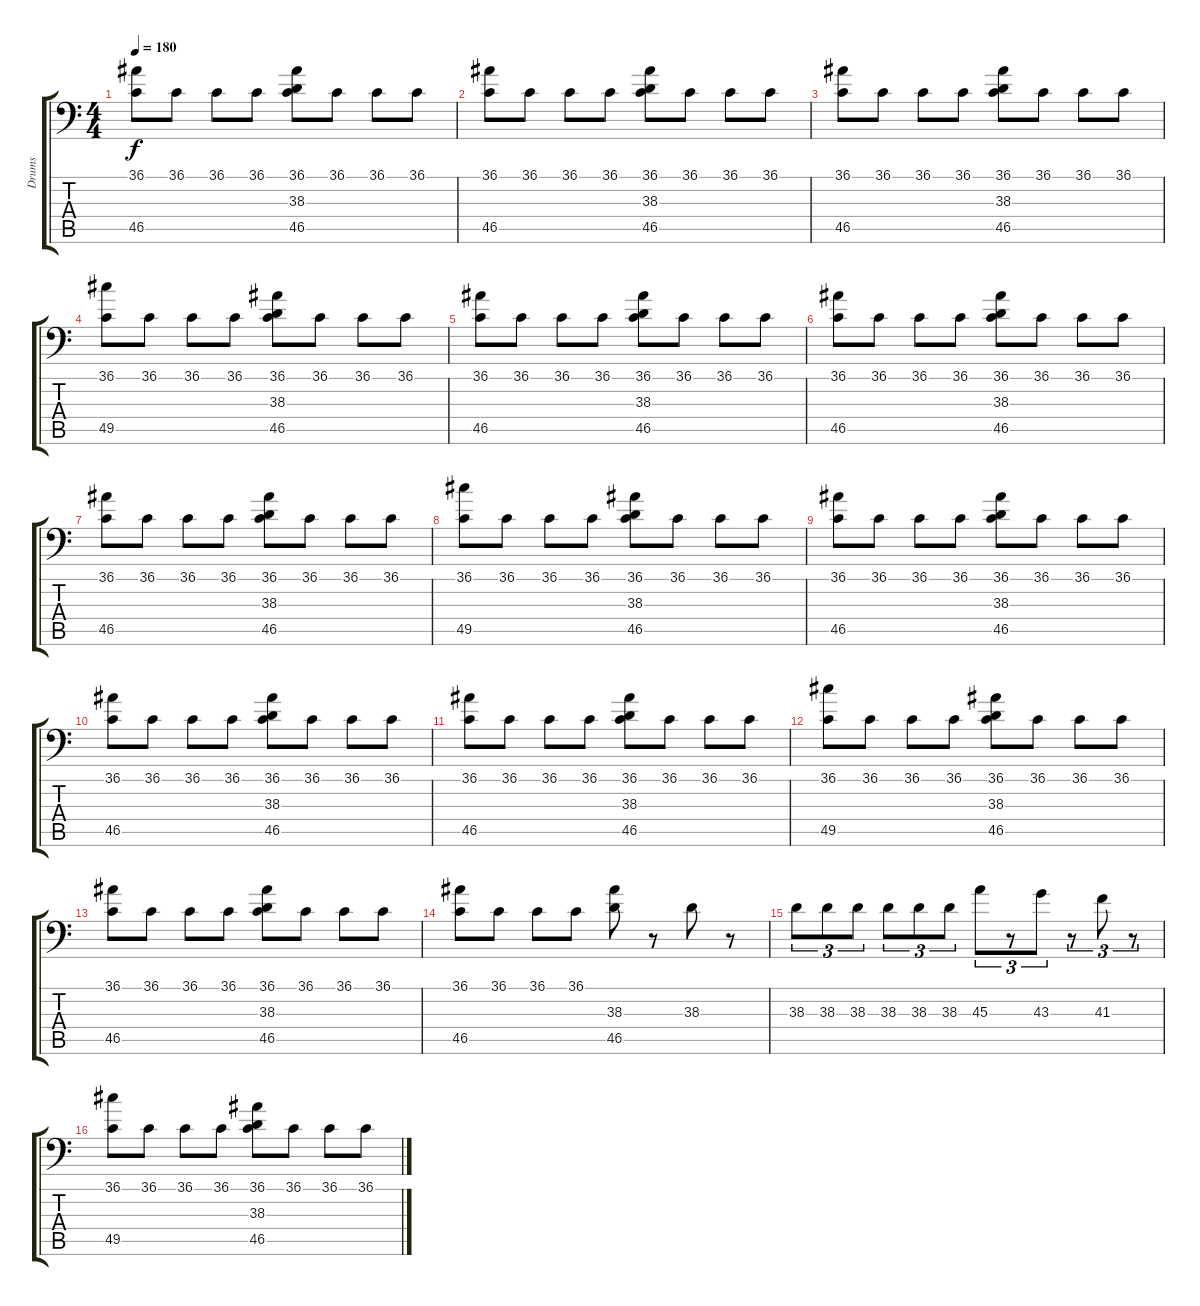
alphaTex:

\track ("Drums" "Drums") {instrument acousticgrandpiano}
\staff {score tabs}
\tuning (C-1 C-1 C-1 C-1 C-1 C-1) {hide}
\ts (4 4)
\tempo 180
\clef f4
\ks c
(36.1 46.5).8{dy f} 36.1.8 36.1.8 36.1.8 (36.1 38.3 46.5).8 36.1.8 36.1.8 36.1.8 |
(36.1 46.5).8 36.1.8 36.1.8 36.1.8 (36.1 38.3 46.5).8 36.1.8 36.1.8 36.1.8 |
(36.1 46.5).8 36.1.8 36.1.8 36.1.8 (36.1 38.3 46.5).8 36.1.8 36.1.8 36.1.8 |
(36.1 49.5).8 36.1.8 36.1.8 36.1.8 (36.1 38.3 46.5).8 36.1.8 36.1.8 36.1.8 |
(36.1 46.5).8 36.1.8 36.1.8 36.1.8 (36.1 38.3 46.5).8 36.1.8 36.1.8 36.1.8 |
(36.1 46.5).8 36.1.8 36.1.8 36.1.8 (36.1 38.3 46.5).8 36.1.8 36.1.8 36.1.8 |
(36.1 46.5).8 36.1.8 36.1.8 36.1.8 (36.1 38.3 46.5).8 36.1.8 36.1.8 36.1.8 |
(36.1 49.5).8 36.1.8 36.1.8 36.1.8 (36.1 38.3 46.5).8 36.1.8 36.1.8 36.1.8 |
(36.1 46.5).8 36.1.8 36.1.8 36.1.8 (36.1 38.3 46.5).8 36.1.8 36.1.8 36.1.8 |
(36.1 46.5).8 36.1.8 36.1.8 36.1.8 (36.1 38.3 46.5).8 36.1.8 36.1.8 36.1.8 |
(36.1 46.5).8 36.1.8 36.1.8 36.1.8 (36.1 38.3 46.5).8 36.1.8 36.1.8 36.1.8 |
(36.1 49.5).8 36.1.8 36.1.8 36.1.8 (36.1 38.3 46.5).8 36.1.8 36.1.8 36.1.8 |
(36.1 46.5).8 36.1.8 36.1.8 36.1.8 (36.1 38.3 46.5).8 36.1.8 36.1.8 36.1.8 |
(36.1 46.5).8 36.1.8 36.1.8 36.1.8 (38.3 46.5).8 r.8 38.3.8 r.8 |
38.3.8{tu (3 2)} 38.3.8{tu (3 2)} 38.3.8{tu (3 2)} 38.3.8{tu (3 2)} 38.3.8{tu (3 2)} 38.3.8{tu (3 2)} 45.3.8{tu (3 2)} r.8{tu (3 2)} 43.3.8{tu (3 2)} r.8{tu (3 2)} 41.3.8{tu (3 2)} r.8{tu (3 2)} |
(36.1 49.5).8 36.1.8 36.1.8 36.1.8 (36.1 38.3 46.5).8 36.1.8 36.1.8 36.1.8
